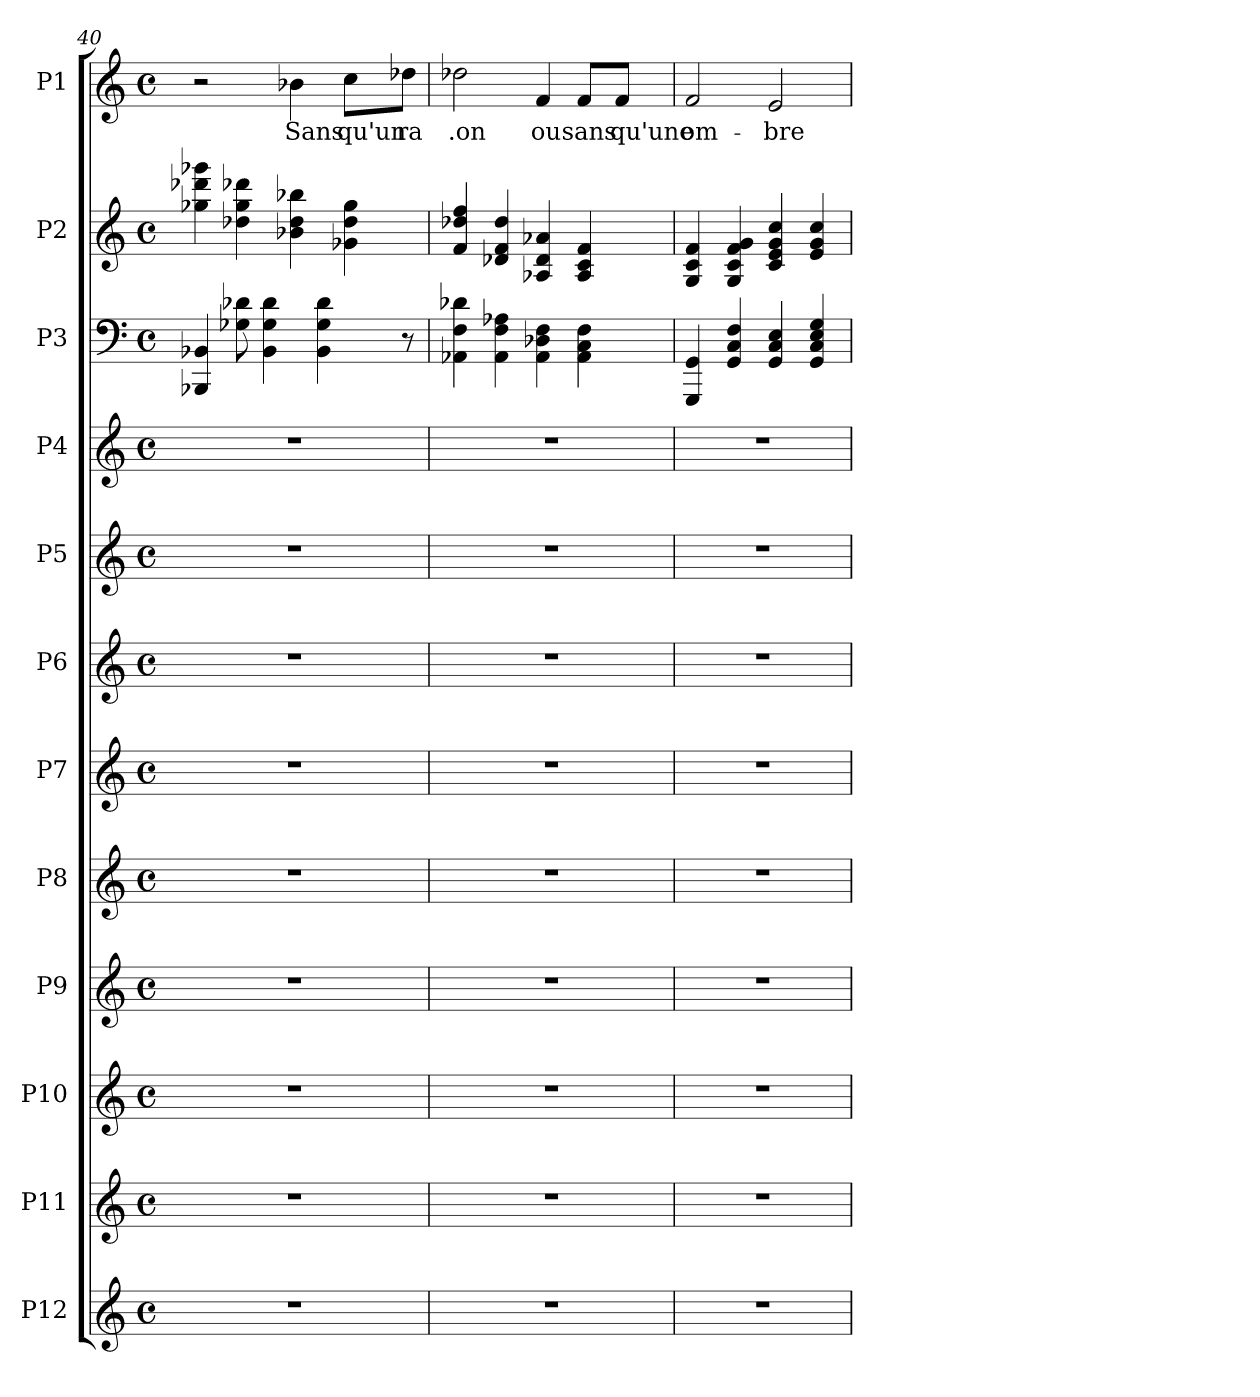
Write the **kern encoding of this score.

**kern	**kern	**kern	**kern	**kern	**kern	**kern	**kern	**kern	**kern	**kern	**kern	**text
*part12	*part11	*part10	*part9	*part8	*part7	*part6	*part5	*part4	*part3	*part2	*part1	*part1
*staff12	*staff11	*staff10	*staff9	*staff8	*staff7	*staff6	*staff5	*staff4	*staff3	*staff2	*staff1	*staff1
*I"P12	*I"P11	*I"P10	*I"P9	*I"P8	*I"P7	*I"P6	*I"P5	*I"P4	*I"P3	*I"P2	*I"P1	*
*clefG2	*clefG2	*clefG2	*clefG2	*clefG2	*clefG2	*clefG2	*clefG2	*clefG2	*clefF4	*clefG2	*clefG2	*
*k[]	*k[]	*k[]	*k[]	*k[]	*k[]	*k[]	*k[]	*k[]	*k[]	*k[]	*k[]	*
*C:	*C:	*C:	*C:	*C:	*C:	*C:	*C:	*C:	*C:	*C:	*C:	*
*M4/4	*M4/4	*M4/4	*M4/4	*M4/4	*M4/4	*M4/4	*M4/4	*M4/4	*M4/4	*M4/4	*M4/4	*
*met(c)	*met(c)	*met(c)	*met(c)	*met(c)	*met(c)	*met(c)	*met(c)	*met(c)	*met(c)	*met(c)	*met(c)	*
=40	=40	=40	=40	=40	=40	=40	=40	=40	=40	=40	=40	=40
1r	1r	1r	1r	1r	1r	1r	1r	1r	4BBB-Xi/ 4BB-Xi	4gg-Xi\ 4ddd-Xi 4ggg-Xi	2r	.
.	.	.	.	.	.	.	.	.	8G-Xi\ 8d-Xi	4dd-Xi\ 4gg-i 4ddd-Xi	.	.
.	.	.	.	.	.	.	.	.	4BB-i\ 4G-i 4d-i	.	.	.
!	!	!	!	!	!	!	!	!	!	!	!	!LO:LY:b:color=#000000
.	.	.	.	.	.	.	.	.	.	4b-Xi\ 4dd-i 4bb-Xi	4b-Xi\	Sans
.	.	.	.	.	.	.	.	.	4BB-i\ 4G-i 4d-i	.	.	.
!	!	!	!	!	!	!	!	!	!	!	!	!LO:LY:b:color=#000000
.	.	.	.	.	.	.	.	.	.	4g-Xi\ 4dd-i 4gg-i	8cci\L	qu'un
!	!	!	!	!	!	!	!	!	!	!	!	!LO:LY:b:color=#000000
.	.	.	.	.	.	.	.	.	8r	.	8dd-Xi\J	ra
!!LO:LB:g=z
=41	=41	=41	=41	=41	=41	=41	=41	=41	=41	=41	=41	=41
!	!	!	!	!	!	!	!	!	!	!	!	!LO:LY:b:color=#000000
1r	1r	1r	1r	1r	1r	1r	1r	1r	4AA-Xi\ 4Fi 4d-Xi	4fi/ 4dd-Xi 4ffi	2dd-Xi\	.on
.	.	.	.	.	.	.	.	.	4AA-i\ 4Fi 4A-Xi	4d-Xi/ 4fi 4dd-i	.	.
!	!	!	!	!	!	!	!	!	!	!	!	!LO:LY:b:color=#000000
.	.	.	.	.	.	.	.	.	4AA-i\ 4D-Xi 4Fi	4A-Xi/ 4d-i 4a-Xi	4fi/	ou
!	!	!	!	!	!	!	!	!	!	!	!	!LO:LY:b:color=#000000
.	.	.	.	.	.	.	.	.	4AA-i\ 4Ci 4Fi	4A-i/ 4ci 4fi	8fi/L	sans
!	!	!	!	!	!	!	!	!	!	!	!	!LO:LY:b:color=#000000
.	.	.	.	.	.	.	.	.	.	.	8fi/J	qu'une
=42	=42	=42	=42	=42	=42	=42	=42	=42	=42	=42	=42	=42
!	!	!	!	!	!	!	!	!	!	!	!	!LO:LY:b:color=#000000
1r	1r	1r	1r	1r	1r	1r	1r	1r	4GGGi/ 4GGi	4Gi/ 4ci 4fi	2fi/	om-
.	.	.	.	.	.	.	.	.	4GGi/ 4Ci 4Fi	4Gi/ 4ci 4fi 4gi	.	.
!	!	!	!	!	!	!	!	!	!	!	!	!LO:LY:b:color=#000000
.	.	.	.	.	.	.	.	.	4GGi/ 4Ci 4Ei	4ci/ 4ei 4gi 4cci	2ei/	bre
.	.	.	.	.	.	.	.	.	4GGi/ 4Ci 4Ei 4Gi	4ei/ 4gi 4cci	.	.
=	=	=	=	=	=	=	=	=	=	=	=	=
*-	*-	*-	*-	*-	*-	*-	*-	*-	*-	*-	*-	*-
